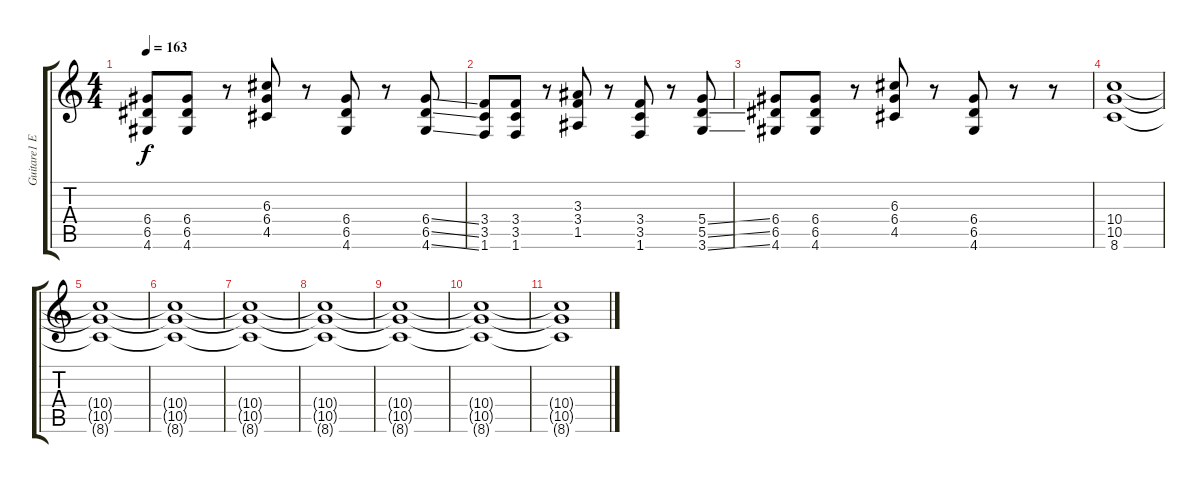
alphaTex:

\track ("Guitare1 E" "Guitare1 E") {instrument overdrivenguitar}
\staff {score tabs}
\tuning (E4 B3 G3 D3 A2 E2) {hide}
\ts (4 4)
\tempo 163
\clef g2
\ks c
(6.4 6.5 4.6).8{dy f} (6.4 6.5 4.6).8 r.8 (6.3 6.4 4.5).8 r.8 (6.4 6.5 4.6).8 r.8 (6.4{ss} 6.5{ss} 4.6{ss}).8 |
(3.4 3.5 1.6).8 (3.4 3.5 1.6).8 r.8 (3.3 3.4 1.5).8 r.8 (3.4 3.5 1.6).8 r.8 (5.4{ss} 5.5{ss} 3.6{ss}).8 |
(6.4 6.5 4.6).8 (6.4 6.5 4.6).8 r.8 (6.3 6.4 4.5).8 r.8 (6.4 6.5 4.6).8 r.8 r.8 |
(10.4 10.5 8.6).1 |
(10.4{t} 10.5{t} 8.6{t}).1 |
(10.4{t} 10.5{t} 8.6{t}).1 |
(10.4{t} 10.5{t} 8.6{t}).1 |
(10.4{t} 10.5{t} 8.6{t}).1{volume 1} |
(10.4{t} 10.5{t} 8.6{t}).1 |
(10.4{t} 10.5{t} 8.6{t}).1 |
(10.4{t} 10.5{t} 8.6{t}).1
